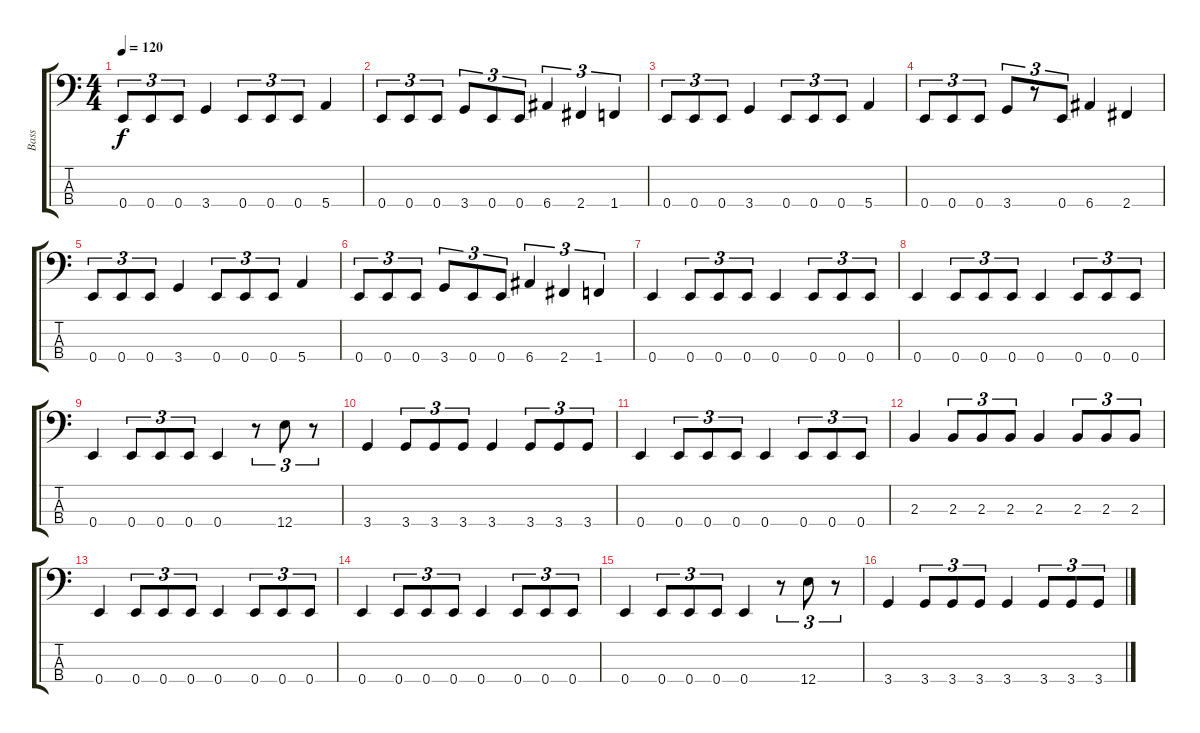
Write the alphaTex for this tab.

\track ("Bass" "Bass") {instrument electricbasspick}
\staff {score tabs}
\tuning (G2 D2 A1 E1) {hide}
\ts (4 4)
\tempo 120
\clef f4
\ks c
0.4.8{tu (3 2) dy f} 0.4.8{tu (3 2)} 0.4.8{tu (3 2)} 3.4.4 0.4.8{tu (3 2)} 0.4.8{tu (3 2)} 0.4.8{tu (3 2)} 5.4.4 |
0.4.8{tu (3 2)} 0.4.8{tu (3 2)} 0.4.8{tu (3 2)} 3.4.8{tu (3 2)} 0.4.8{tu (3 2)} 0.4.8{tu (3 2)} 6.4.4{tu (3 2)} 2.4.4{tu (3 2)} 1.4.4{tu (3 2)} |
0.4.8{tu (3 2)} 0.4.8{tu (3 2)} 0.4.8{tu (3 2)} 3.4.4 0.4.8{tu (3 2)} 0.4.8{tu (3 2)} 0.4.8{tu (3 2)} 5.4.4 |
0.4.8{tu (3 2)} 0.4.8{tu (3 2)} 0.4.8{tu (3 2)} 3.4.8{tu (3 2)} r.8{tu (3 2)} 0.4.8{tu (3 2)} 6.4.4 2.4.4 |
0.4.8{tu (3 2)} 0.4.8{tu (3 2)} 0.4.8{tu (3 2)} 3.4.4 0.4.8{tu (3 2)} 0.4.8{tu (3 2)} 0.4.8{tu (3 2)} 5.4.4 |
0.4.8{tu (3 2)} 0.4.8{tu (3 2)} 0.4.8{tu (3 2)} 3.4.8{tu (3 2)} 0.4.8{tu (3 2)} 0.4.8{tu (3 2)} 6.4.4{tu (3 2)} 2.4.4{tu (3 2)} 1.4.4{tu (3 2)} |
0.4.4 0.4.8{tu (3 2)} 0.4.8{tu (3 2)} 0.4.8{tu (3 2)} 0.4.4 0.4.8{tu (3 2)} 0.4.8{tu (3 2)} 0.4.8{tu (3 2)} |
0.4.4 0.4.8{tu (3 2)} 0.4.8{tu (3 2)} 0.4.8{tu (3 2)} 0.4.4 0.4.8{tu (3 2)} 0.4.8{tu (3 2)} 0.4.8{tu (3 2)} |
0.4.4 0.4.8{tu (3 2)} 0.4.8{tu (3 2)} 0.4.8{tu (3 2)} 0.4.4 r.8{tu (3 2)} 12.4.8{tu (3 2)} r.8{tu (3 2)} |
3.4.4 3.4.8{tu (3 2)} 3.4.8{tu (3 2)} 3.4.8{tu (3 2)} 3.4.4 3.4.8{tu (3 2)} 3.4.8{tu (3 2)} 3.4.8{tu (3 2)} |
0.4.4 0.4.8{tu (3 2)} 0.4.8{tu (3 2)} 0.4.8{tu (3 2)} 0.4.4 0.4.8{tu (3 2)} 0.4.8{tu (3 2)} 0.4.8{tu (3 2)} |
2.3.4 2.3.8{tu (3 2)} 2.3.8{tu (3 2)} 2.3.8{tu (3 2)} 2.3.4 2.3.8{tu (3 2)} 2.3.8{tu (3 2)} 2.3.8{tu (3 2)} |
0.4.4 0.4.8{tu (3 2)} 0.4.8{tu (3 2)} 0.4.8{tu (3 2)} 0.4.4 0.4.8{tu (3 2)} 0.4.8{tu (3 2)} 0.4.8{tu (3 2)} |
0.4.4 0.4.8{tu (3 2)} 0.4.8{tu (3 2)} 0.4.8{tu (3 2)} 0.4.4 0.4.8{tu (3 2)} 0.4.8{tu (3 2)} 0.4.8{tu (3 2)} |
0.4.4 0.4.8{tu (3 2)} 0.4.8{tu (3 2)} 0.4.8{tu (3 2)} 0.4.4 r.8{tu (3 2)} 12.4.8{tu (3 2)} r.8{tu (3 2)} |
3.4.4 3.4.8{tu (3 2)} 3.4.8{tu (3 2)} 3.4.8{tu (3 2)} 3.4.4 3.4.8{tu (3 2)} 3.4.8{tu (3 2)} 3.4.8{tu (3 2)}
